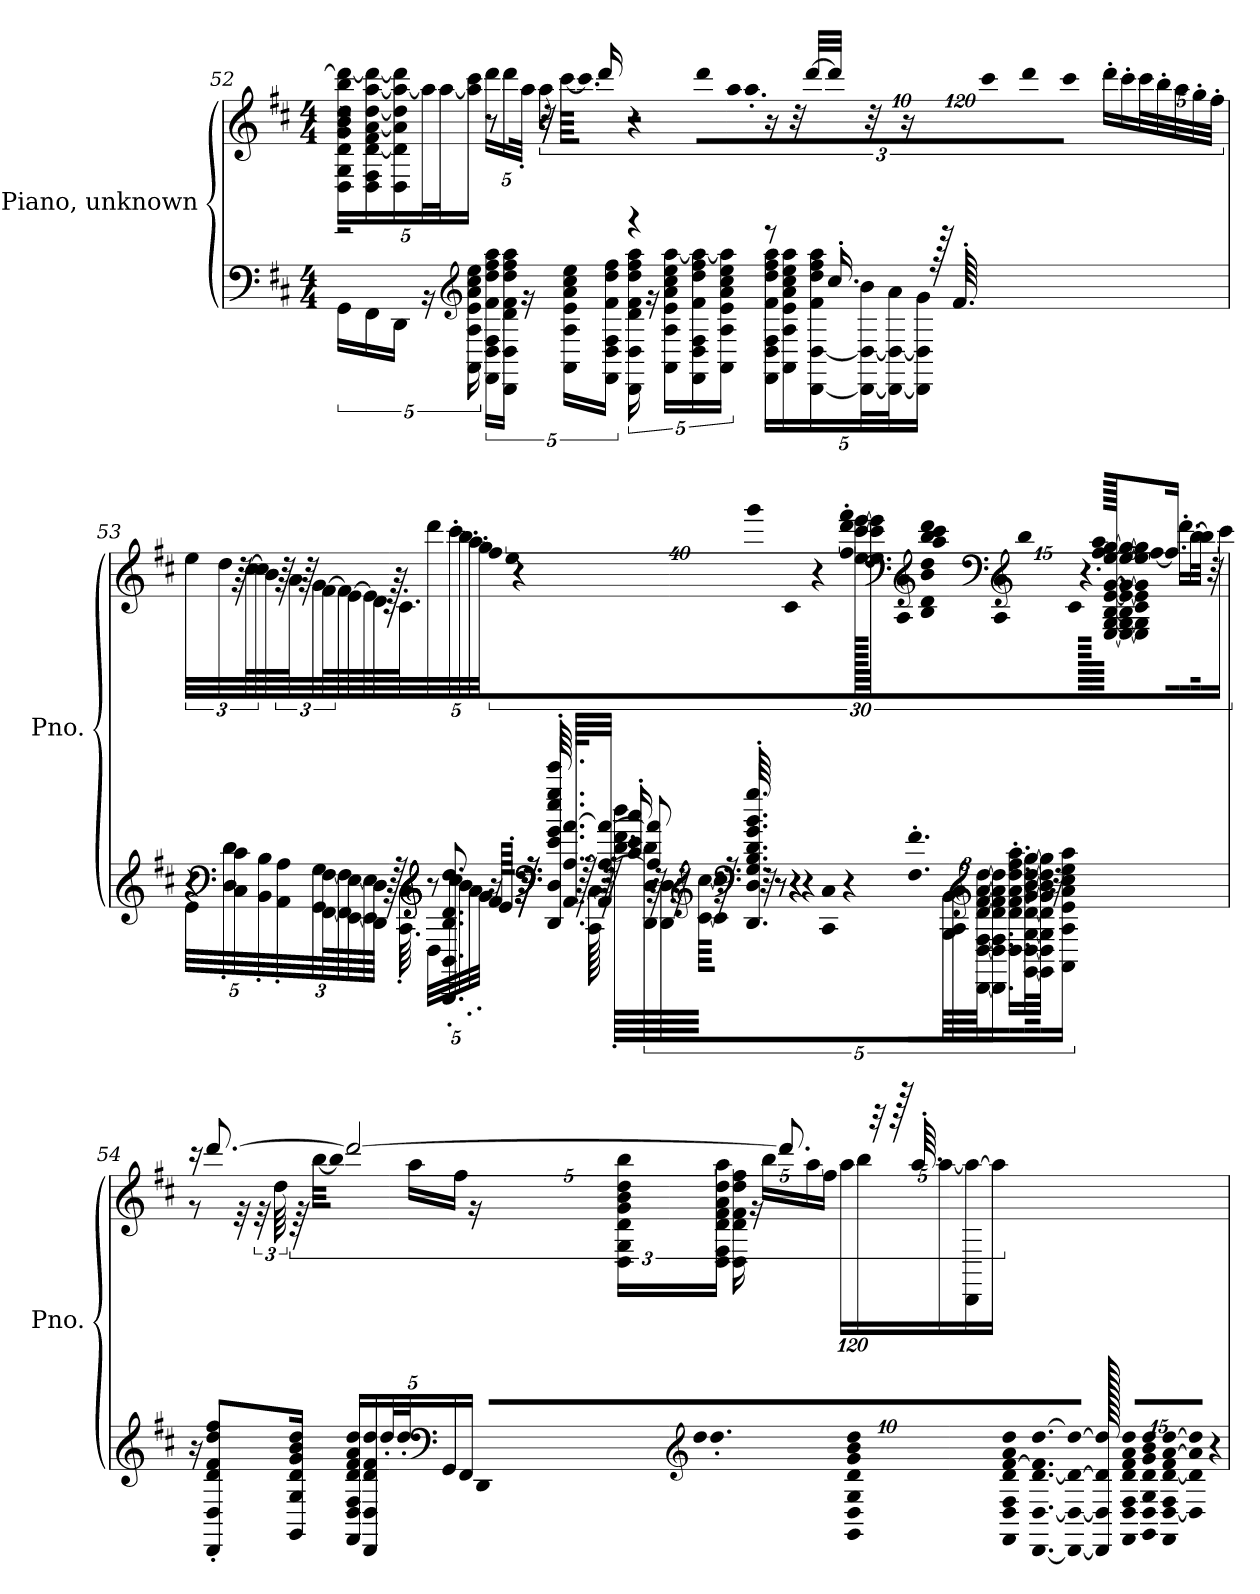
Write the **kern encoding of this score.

**kern	**kern
*part1	*part1
*staff2	*staff1
*I"Piano, unknown	*
*I'Pno.	*
!!LO:LB:g=z
*clefF4	*clefG2
*k[f#c#]	*k[f#c#]
*M4/4	*M4/4
=52	=52
*^	*^
*	*	*	*Xbrackettup
*	*	*^	*^
2r	20GG\LL	1r	20D\ 20G\ 20d\ 20g\ 20b\ 20dd\ 20bb\ 20ddd\_LL	4r	4r
.	20FF#\	.	20D\ 20F#\ [20d\ 20f#\ [20a\ [20dd\ [20aa\ 20ddd\_	.	.
.	20DD\JJ	.	20D\ 20d\] 20a\] 20dd\] 20aa\_ 20ddd\]	.	.
.	20r	.	40aa\L]	.	.
.	.	.	[40aa\J	.	.
*clefG2	*	*	*	*	*
.	20AA\ 20A\ 20e\ 20a\ 20cc#\ 20ee\	.	20aa\] 20ccc#\JJ	.	.
.	20FF#\ 20D\ 20F#\ 20f#\ 20dd\ 20ff#\ 20aa\LL	.	20ddd\LL	8r	8r
.	20DD\ 20D\ 20d\ 20f#\ 20dd\ 20ff#\ 20aa\JJ	.	20ddd\	.	.
.	20r	.	40aa'\JJk	.	.
*	*	*	*brackettup	*	*
.	.	.	48r	16r	8aa\
.	.	.	[96ccc#\KKLL	.	.
.	20AA\ 20A\ 20e\ 20a\ 20cc#\ 20ee\LL	.	.	.	.
.	.	.	16.ccc#\JJ]	.	.
.	.	.	.	16ddd/	.
.	20FF#\ 20D\ 20F#\ 20f#\ 20dd\ 20ff#\JJ	.	.	.	.
*	*	*	*Xbrackettup	*	*
!	!	!	!LO:N:vis=16	!	!
4r	20DD\ 20D\ 20d\ 20f#\ 20dd\ 20ff#\ 20aa\	.	1920%107ddd\LL	4r	2r
.	20r	.	.	.	.
!	!	!	!LO:N:vis=64	!	!
.	.	.	640%9aa\KL	.	.
.	.	.	36.aa'\	.	.
.	20AA\ 20A\ 20e\ 20a\ 20cc#\ 20ee\ [20aa\LL	.	.	.	.
!	!	!	!LO:N:vis=32	!	!
.	.	.	1920%53ccc#\J	.	.
!	!	!	!LO:N:vis=16	!	!
.	.	.	1920%107ddd\	.	.
.	20FF#\ 20D\ 20F#\ 20f#\ 20dd\ 20ff#\ 20aa\_	.	.	.	.
!	!	!	!LO:N:vis=16	!	!
.	.	.	1920%107ccc#\JJ	.	.
.	20AA\ 20A\ 20e\ 20a\ 20cc#\ 20ee\ 20aa\]JJ	.	.	.	.
*	*Xbrackettup	*	*	*	*
8r	20FF#\ 20D\ 20F#\ 20f#\ 20dd\ 20ff#\ 20aa\LL	.	.	16r	.
.	.	.	16ddd'\LL	.	.
.	20AA\ 20A\ 20e\ 20a\ 20cc#\ 20ee\ 20aa\	.	.	.	.
.	.	.	.	32r	.
.	.	.	16ccc#'\	.	.
.	.	.	.	[32ddd/LLL	.
.	[20DD\ [20D\ 20f#\ 20dd\ 20ff#\ 20aa\	.	.	.	.
16.cc#'/	.	.	.	32ddd/JJJ]	.
.	.	.	40ccc#\L	.	.
.	40DD\_ 40D\_ 40b\L	.	.	.	.
.	.	.	40bb'\	.	.
.	.	.	.	32r	.
.	40DD\_ 40D\_ 40a\J	.	.	.	.
.	.	.	40aa\	.	.
.	.	.	.	16r	.
.	20DD\] 20D\] 20g\JJ	.	.	.	.
.	.	.	40gg'\	.	.
128r	.	.	.	.	.
.	.	.	40ff#'\JJJ	.	.
64.f#'/	.	.	.	.	.
1920ryy	1920ryy	1920ryy	.	1920ryy	1920ryy
*	*	*v	*v	*v	*v
!!LO:LB:g=z
=53	=53	=53
*	*^	*
*	*	*	*brackettup
4r	40e\LLL	4r	48ee\LLL
.	.	.	48dd\JJJ
*clefF4	*	*	*
.	40D\' 40d\'	.	.
.	.	.	96r
.	40C#\ 40c#\	.	.
.	.	.	[96cc#\LLLL
.	.	.	64cc#\]
.	40BB\' 40B\'	.	.
.	.	.	64b\JJJJ
.	.	.	96r
.	40AA\' 40A\'	.	.
.	.	.	96a/
.	.	.	96r
*	*	*	*Xbrackettup
.	48GG\ 48G\	.	48g/LLL
.	[96FF#\ [96F#\L	.	[96f#/L
.	64FF#\] 64F#\]	.	64f#/]
.	[64EE\ [64E\	.	[64e/
.	64EE\] 64E\]	.	64e/]
.	64DD\ 64D\JJJJ	.	64d/JJJJ
.	128r	.	128r
.	64.CC#\' 64.C#\'	.	64.c#'/
*clefG2	*	*	*
8r	40D\LLL	8.BBB/ 8.BB/ 8.B/ 8.d/ 8.dd/	40ddd\LLL
.	40cc#'\	.	40ccc#'\
.	40b\	.	40bb\
.	40a'\	.	40aa'\
.	40g'\JJJ	.	40gg'\
*	*	*	*brackettup
!	!	!	!LO:N:vis=64
64f#/KLLL	16r	.	960%17ff#\K
32.e'/JJJ	.	.	.
!	!	!	!LO:N:vis=32
.	.	.	640%23ee\JJJ
!	!	!	!LO:N:vis=64
.	.	.	960%17r
128r	64r	128r	.
*clefF4	*	*	*
64.DD/' 64.D/' 64.e/' 64.g/' 64.ee/' 64.gg/' 64.eee/'	.	[64.AA/ [64.A/ [64.a/KLLL	.
!	!	!	!LO:N:vis=256
.	.	.	1920%17ggg\LLLLL
.	128r	.	.
!	!	!	!LO:N:vis=256
.	.	.	1920%17c#\JJJJJ
.	128CC#\ 128C#\	.	.
!	!	!	!LO:N:vis=64
.	.	.	960%17r
32r	128r	32AA/] 32A/_ 32a/_JJJ	.
.	64.d\' 64.f#\' 64.dd\'LLLL	.	.
.	.	.	1920ryy
!	!	!	!LO:N:vis=64
.	.	.	960%17ff#\' 960%17ddd\' 960%17fff#\'LLLL
*	*brackettup	*	*
16c#/' 16e/' 16cc#/'	80DD\ 80D\ 80d\JJJJ	8A/] 8a/]	[1920ee\ [1920ccc#\ [1920eee\
.	.	.	120ee\] 120ccc#\] 120eee\]
*	*	*	*clefF4
!	!	!	!LO:N:vis=256
.	.	.	1920%17CC#\ 1920%17C#\JJ
.	80r	.	.
*	*	*	*clefG2
!	!	!	!LO:N:vis=32
.	.	.	640%23B\ 640%23d\ 640%23b\ 640%23dd\ 640%23bb\ 640%23ddd\
.	80DD\ 80D\	.	.
.	80r	.	.
*clefG2	*	*	*
.	[80c#\ [80cc#\LLLL	.	.
!	!	!	!LO:N:vis=256
.	.	.	1920%17aa\ 1920%17ccc#\LL
*	*	*	*clefF4
!	!	!	!LO:N:vis=256
128r	64c#\] 64cc#\]JJJJ	.	1920%17CC#\ 1920%17C#\
*clefF4	*	*	*
64.DD/' 64.D/' 64.G/' 64.B/' 64.d/' 64.g/' 64.b/' 64.gg/'	.	.	.
*	*	*	*clefG2
!	!	!	!LO:N:vis=256
.	.	.	1920%17bb\
.	128r	.	.
!	!	!	!LO:N:vis=256
.	.	.	1920%17c#\JJJJJ
.	128CC#\ 128C#\	.	.
!	!	!	!LO:N:vis=64
.	.	.	960%17r
32r	128r	.	.
.	64.F#\' 64.f#\'LLLL	.	.
.	.	.	1920ryy
!	!	!	!LO:N:vis=64
.	.	.	960%17ff#/' 960%17aa/'LLLL
*	*Xbrackettup	*	*
8r	96BBB\ 96BB\	8r	[160.E/ [160.G/ [160.B/ [160.e/ [160.g/ [160.ee/ [160.gg/
.	.	.	960E/_ 960G/_ 960B/] 960e/_ 960g/_ 960ee/_ 960gg/_
.	96CC#\ 96C#\	.	96E/] 96G/] 96c#/ 96e/] 96g/] 96ee/] 96gg/]
*clefG2	*	*	*
.	[96DD\ [96D\ [96F#\ [96d\ [96f#\ [96a\ [96dd\JJ	.	[96ff#/JJ
.	16.DD\] 16.D\] 16.F#\] 16.d\] 16.f#\] 16.a\] 16.dd\]JJ	.	16.ff#/JJ]
4r	16.D\' 16.d\' 16.f#\' 16.a\' 16.dd\' 16.ff#\' 16.aa\'LL	4r	16.ddd'\LL
.	[32GG\ [32D\ [32G\ [32d\ [32g\ [32b\ [32dd\ [32gg\L	.	[32bb\L
.	32GG\] 32D\] 32G\] 32d\] 32g\] 32b\] 32dd\] 32gg\]JJJ	.	32bb\JJJ]
.	32r	.	32r
.	16AA\ 16A\ 16e\ 16a\ 16cc#\ 16ee\ 16aa\	.	16ccc#\
*v	*v	*v	*
!!LO:LB:g=z
=54	=54
*	*^
16r	16r	8r
8DD/' 8D/' 8d/' 8f#/' 8dd/' 8ff#/'L	[8.ddd/	.
.	.	32r
.	.	48r
.	.	96dd\
16GG/ 16G/ 16d/ 16g/ 16b/ 16dd/Jk	.	96r
.	.	[48bb\LLL
.	.	32bb\JJJ]
20FF#/ 20D/ 20F#/ 20d/ 20f#/ 20a/ 20dd/LL	2ddd/_	20aa\LL
20DD/ 20D/ 20d/ 20f#/ 20dd/	.	20ff#\JJ
40dd'/L	.	20r
40dd'/J	.	.
*clefF4	*	*
20GG/	.	20D\ 20G\ 20d\ 20g\ 20b\ 20dd\ 20bb\LL
20FF#/JJ	.	20D\ 20F#\ 20d\ 20f#\ 20a\ 20dd\ 20aa\JJ
!LO:N:vis=16	!	!
1920%107DD/LL	.	20D\ 20d\ 20f#\ 20dd\ 20ff#\
.	.	20r
*clefG2	*	*
!LO:N:vis=64	!	!
640%9dd/KL	.	.
36.dd'/	.	.
.	.	20bb\LL
!LO:N:vis=32	!	!
1920%53GG/ 1920%53D/ 1920%53G/ 1920%53d/ 1920%53g/ 1920%53b/ 1920%53dd/J	.	.
!LO:N:vis=16	!	!
1920%107FF#/ 1920%107D/ 1920%107F#/ 1920%107d/ [1920%107f#/ 1920%107a/ 1920%107dd/	.	.
.	.	20aa\
[36.DD/ [36.D/ [36.d/ 36.f#/] [36.dd/L	.	.
.	.	20ff#\JJ
960%13DD/_ 960%13D/_ 960%13d/_ 960%13dd/_JJJk	.	.
*	*	*Xbrackettup
1920DD/] 1920D/] 1920d/] 1920dd/]	8.ddd/]	20aa\LL
*brackettup	*	*
20FF#/ 20D/ 20F#/ 20d/ 20f#/ 20a/ 20dd/LL	.	.
.	.	20bb\
20GG/ 20D/ 20G/ 20d/ 20g/ 20b/ 20dd/	.	.
.	.	[20aa\
20FF#/ [20D/ 20F#/ [20d/ 20f#/ [20a/ [20dd/	.	.
.	.	20DD\ 20aa\_
20D/] 20d/] 20a/] 20dd/]JJ	.	.
.	32r	.
.	.	20aa\JJ]
20r	.	.
.	128r	.
.	64.aa'/	.
.	1920ryy	1920ryy
*	*v	*v
=	=
*-	*-
